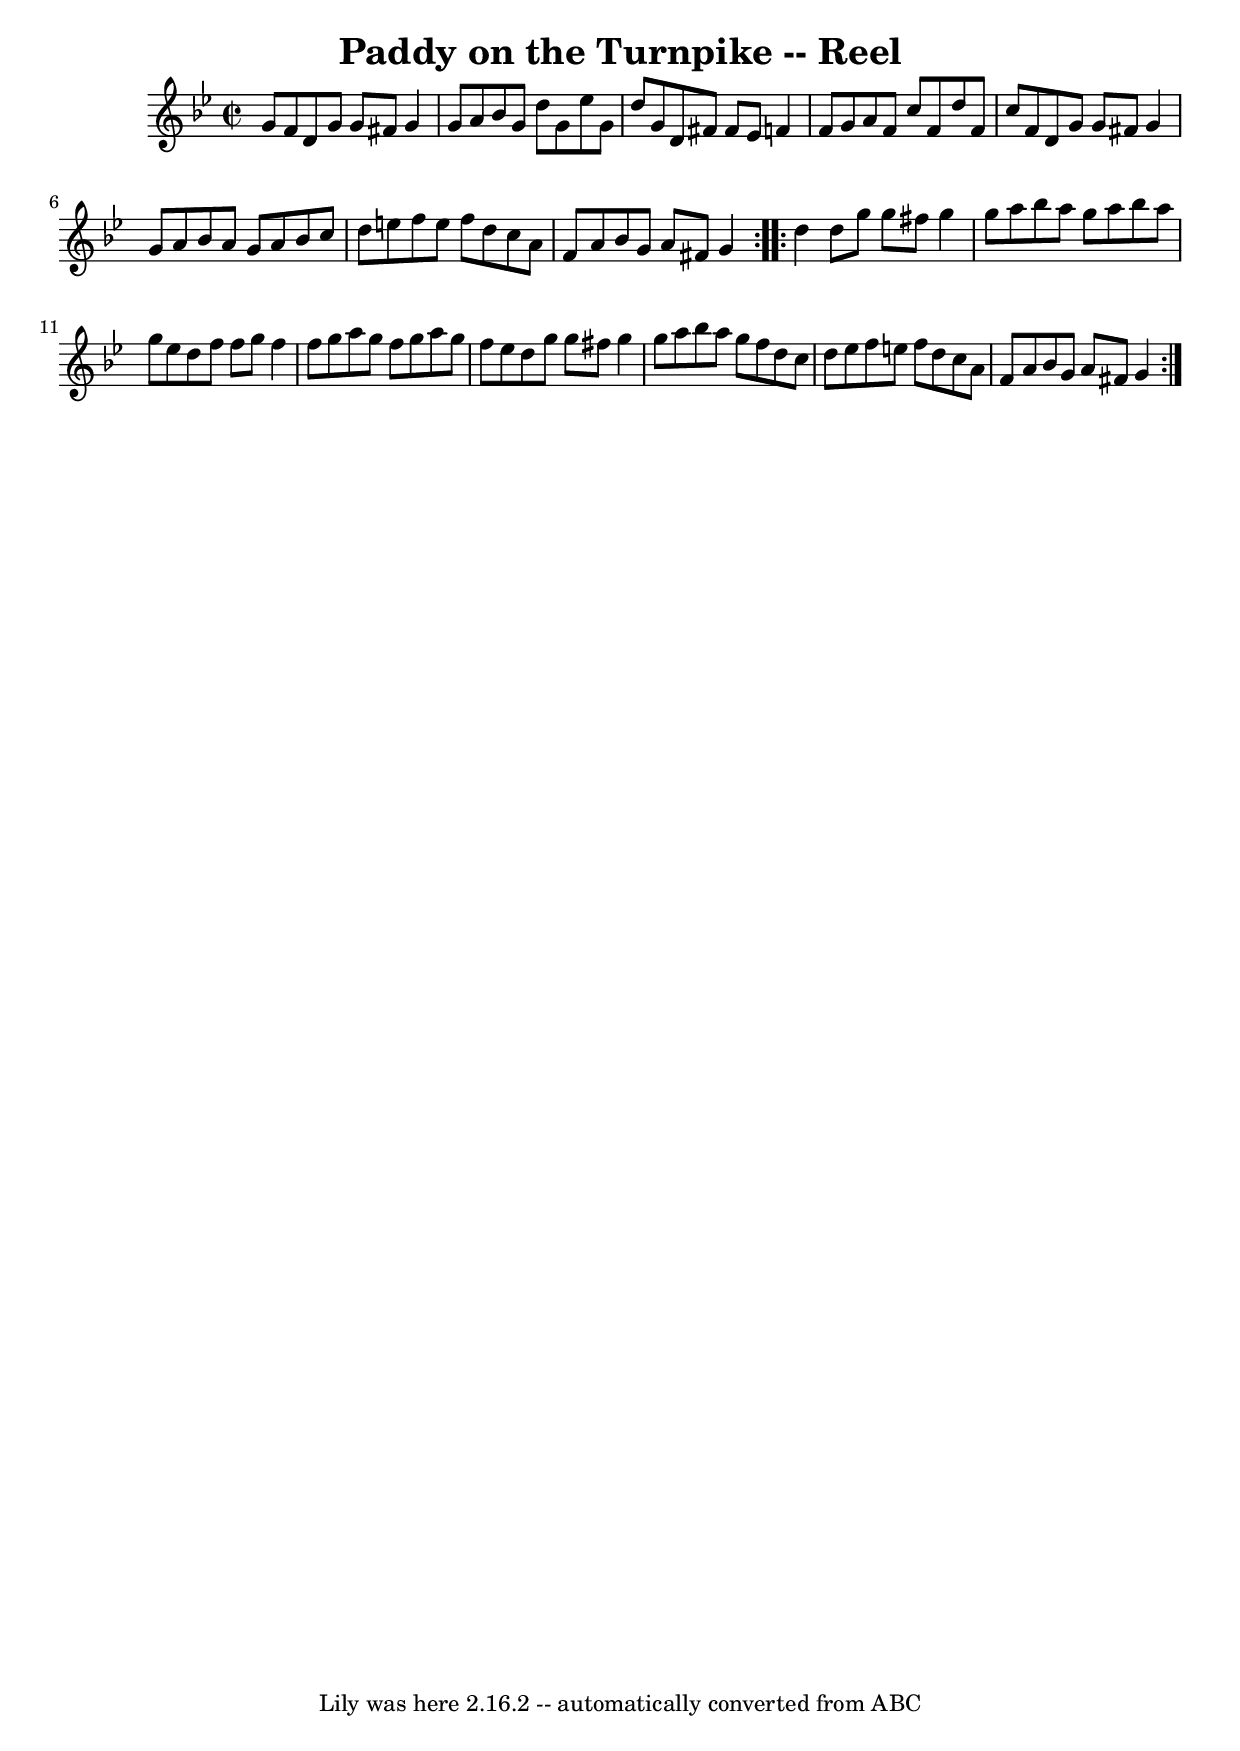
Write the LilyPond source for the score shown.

\version "2.16.2"
\include "Mammoth.ily"
\header {
  %% book = "Ryan's Mammoth Collection"
  crossRefNumber = "1"
  footnotes = "\\\\167"
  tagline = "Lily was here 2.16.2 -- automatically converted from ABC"
  title = "Paddy on the Turnpike -- Reel"

}
voicedefault =  {



  \repeat volta 2 {

    \override Staff.TimeSignature #'style = #'C
    \time 2/2 
    \key g \minor
    g'8 f'8  |
    d'8 g'8 g'8 fis'8  
    g'4 g'8 a'8    |
    bes'8 g'8 d''8 g'8 ees''8 g'8  
    d''8 g'8    |
    d'8 fis'8 fis'8 ees'8 f'!4 f'8    
    g'8    |
    a'8 f'8 c''8 f'8 d''8 f'8 c''8 f'8    
    |
    d'8 g'8 g'8 fis'8 g'4 g'8 a'8    |
    
    bes'8 a'8 g'8 a'8 bes'8 c''8 d''8 e''8    |
    f''8  
    e''8 f''8 d''8 c''8 a'8 f'8 a'8    |
    bes'8 g'8  
    a'8 fis'8 g'4  
  } 
  \repeat volta 2 {
    d''4  |
    d''8 g''8  
    g''8 fis''8 g''4 g''8 a''8    |
    bes''8 a''8 g''8   
    a''8 bes''8 a''8 g''8 ees''8    |
    d''8 f''8 f''8    
    g''8 f''4 f''8 g''8    |
    a''8 g''8 f''8 g''8 a''8 
    g''8 f''8 ees''8    |
    d''8 g''8 g''8 fis''8    
    g''4 g''8 a''8    |
    bes''8 a''8 g''8 f''8 d''8    
    c''8 d''8 ees''8    |
    f''8 e''8 f''8 d''8 c''8    
    a'8 f'8 a'8    |
    bes'8 g'8 a'8 fis'8 g'4  
  }   

}

\score{
  <<

    \context Staff="default"
    {
      \voicedefault 
      
    }

  >>
  \layout {
    
  }
  \midi {
  }

}
